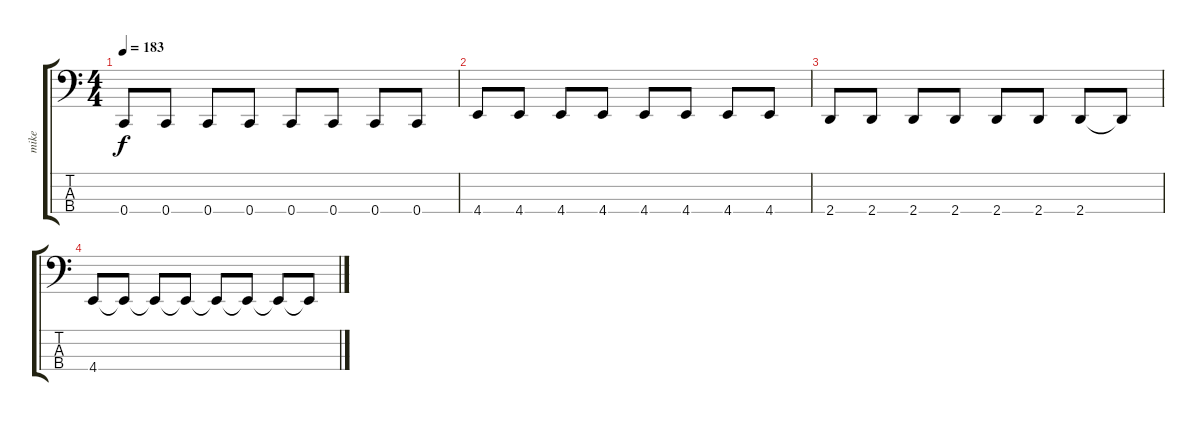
\track ("mike" "mike") {instrument electricbassfinger}
\staff {score tabs}
\tuning (F2 C2 G1 C1) {hide}
\ts (4 4)
\tempo 183
\clef f4
\ks c
0.4.8{dy f} 0.4.8 0.4.8 0.4.8 0.4.8 0.4.8 0.4.8 0.4.8 |
4.4.8 4.4.8 4.4.8 4.4.8 4.4.8 4.4.8 4.4.8 4.4.8 |
2.4.8 2.4.8 2.4.8 2.4.8 2.4.8 2.4.8 2.4.8 2.4{t}.8 |
4.4.8 4.4{t}.8 4.4{t}.8 4.4{t}.8 4.4{t}.8 4.4{t}.8 4.4{t}.8 4.4{t}.8
